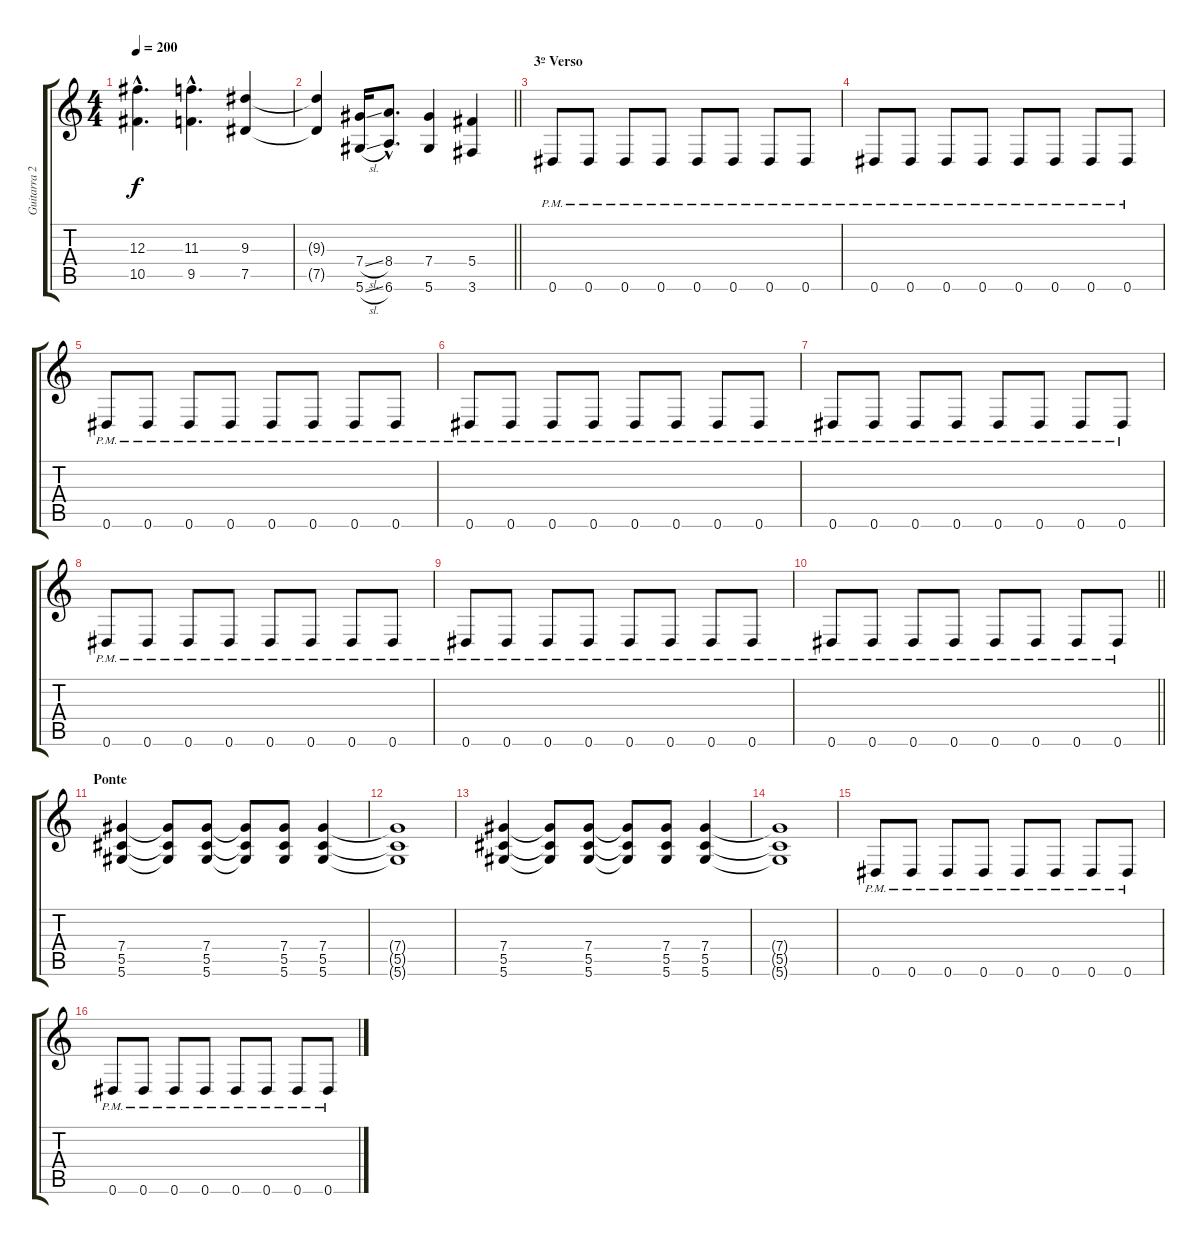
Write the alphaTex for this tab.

\track ("Guitarra 2" "Guitarra 2") {instrument overdrivenguitar}
\staff {score tabs}
\tuning (Eb4 Bb3 Gb3 Db3 Ab2 Eb2) {hide}
\ts (4 4)
\tempo 200
\clef g2
\ks c
(12.3{hac} 10.5{hac}).4{d dy f} (11.3{hac} 9.5{hac}).4{d} (9.3 7.5).4 |
\barLineRight lightlight
(9.3{t} 7.5{t}).4 (7.4{sl} 5.6{sl}).16 (8.4{hac} 6.6{hac}).8{d} (7.4 5.6).4 (5.4 3.6).4 |
\section ("" "3º Verso")
0.6{pm}.8 0.6{pm}.8 0.6{pm}.8 0.6{pm}.8 0.6{pm}.8 0.6{pm}.8 0.6{pm}.8 0.6{pm}.8 |
0.6{pm}.8 0.6{pm}.8 0.6{pm}.8 0.6{pm}.8 0.6{pm}.8 0.6{pm}.8 0.6{pm}.8 0.6{pm}.8 |
0.6{pm}.8 0.6{pm}.8 0.6{pm}.8 0.6{pm}.8 0.6{pm}.8 0.6{pm}.8 0.6{pm}.8 0.6{pm}.8 |
0.6{pm}.8 0.6{pm}.8 0.6{pm}.8 0.6{pm}.8 0.6{pm}.8 0.6{pm}.8 0.6{pm}.8 0.6{pm}.8 |
0.6{pm}.8 0.6{pm}.8 0.6{pm}.8 0.6{pm}.8 0.6{pm}.8 0.6{pm}.8 0.6{pm}.8 0.6{pm}.8 |
0.6{pm}.8 0.6{pm}.8 0.6{pm}.8 0.6{pm}.8 0.6{pm}.8 0.6{pm}.8 0.6{pm}.8 0.6{pm}.8 |
0.6{pm}.8 0.6{pm}.8 0.6{pm}.8 0.6{pm}.8 0.6{pm}.8 0.6{pm}.8 0.6{pm}.8 0.6{pm}.8 |
\barLineRight lightlight
0.6{pm}.8 0.6{pm}.8 0.6{pm}.8 0.6{pm}.8 0.6{pm}.8 0.6{pm}.8 0.6{pm}.8 0.6{pm}.8 |
\section ("" "Ponte")
(7.4 5.5 5.6).4 (7.4{t} 5.5{t} 5.6{t}).8 (7.4 5.5 5.6).8 (7.4{t} 5.5{t} 5.6{t}).8 (7.4 5.5 5.6).8 (7.4 5.5 5.6).4 |
(7.4{t} 5.5{t} 5.6{t}).1 |
(7.4 5.5 5.6).4 (7.4{t} 5.5{t} 5.6{t}).8 (7.4 5.5 5.6).8 (7.4{t} 5.5{t} 5.6{t}).8 (7.4 5.5 5.6).8 (7.4 5.5 5.6).4 |
(7.4{t} 5.5{t} 5.6{t}).1 |
0.6{pm}.8 0.6{pm}.8 0.6{pm}.8 0.6{pm}.8 0.6{pm}.8 0.6{pm}.8 0.6{pm}.8 0.6{pm}.8 |
0.6{pm}.8 0.6{pm}.8 0.6{pm}.8 0.6{pm}.8 0.6{pm}.8 0.6{pm}.8 0.6{pm}.8 0.6{pm}.8
